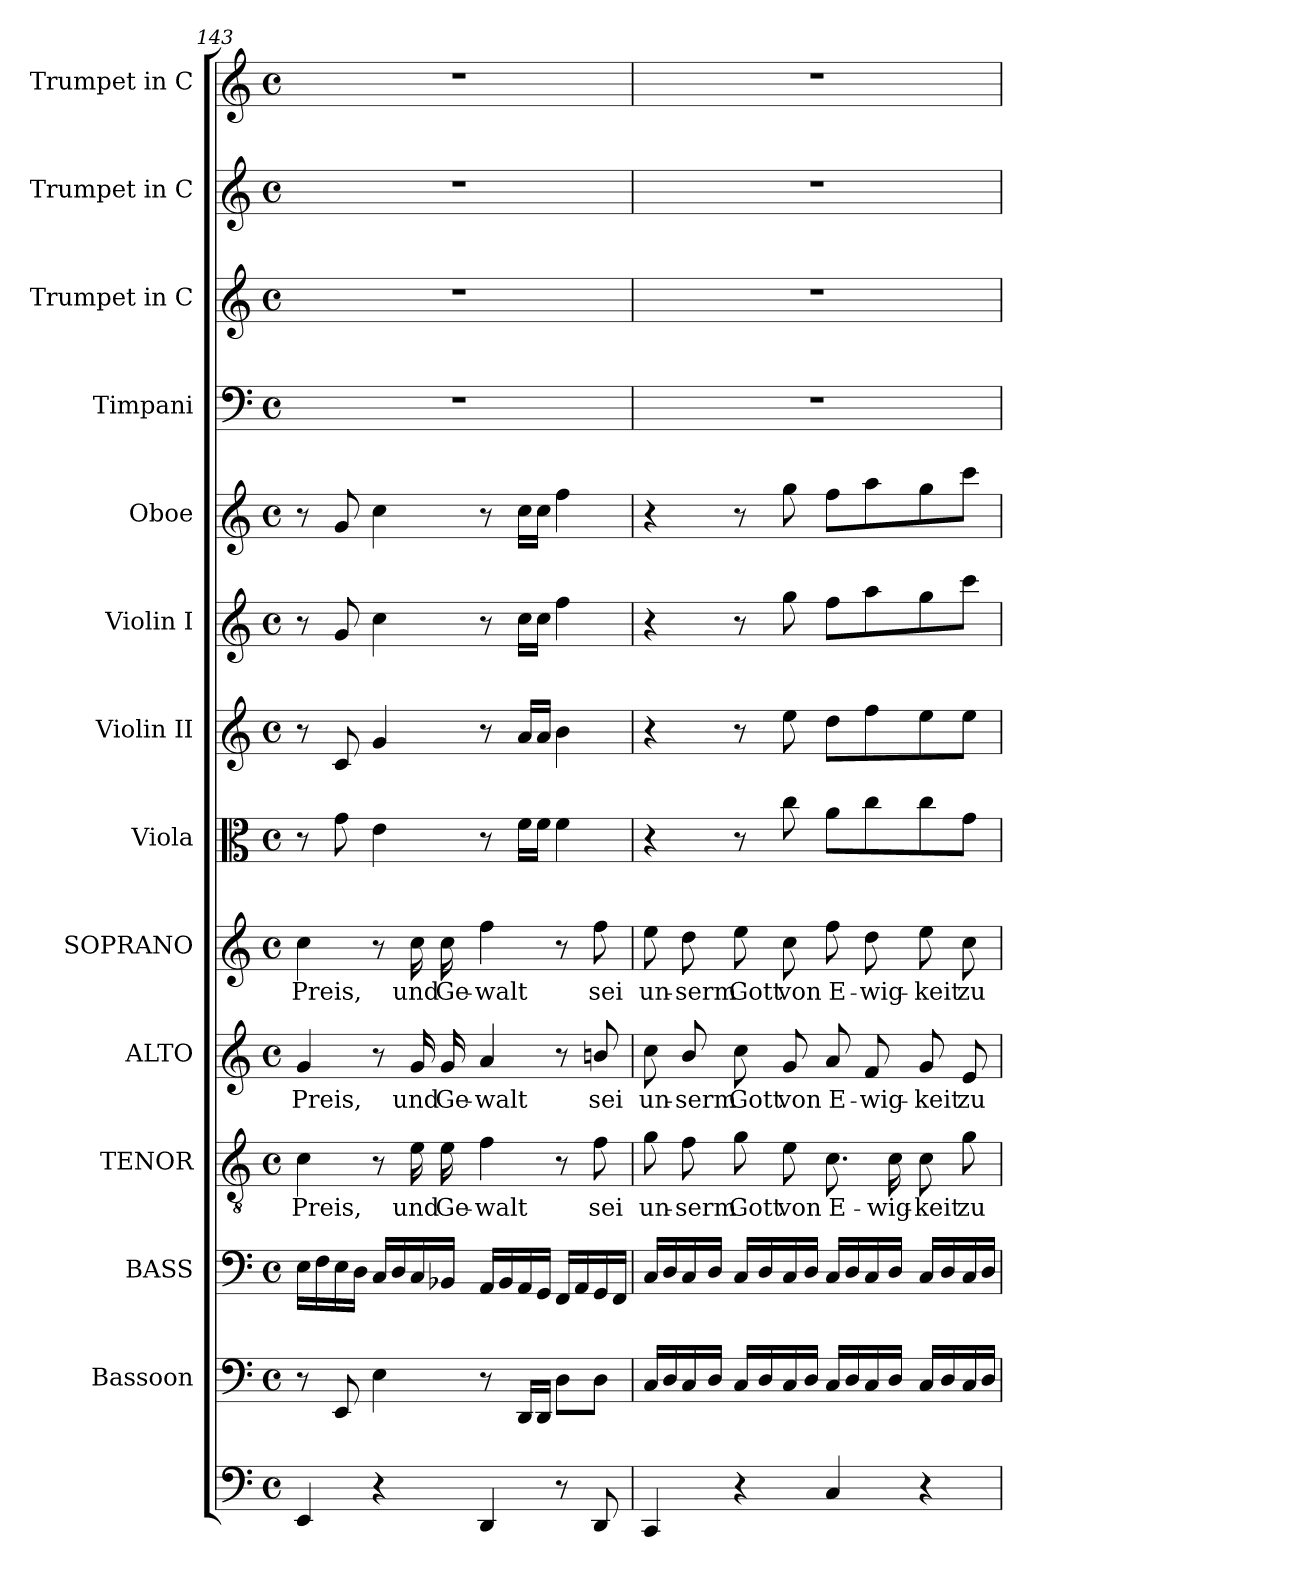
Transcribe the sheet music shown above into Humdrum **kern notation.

**kern	**kern	**kern	**kern	**text	**kern	**text	**kern	**text	**kern	**kern	**kern	**kern	**kern	**kern	**kern	**kern
*part14	*part13	*part12	*part11	*part11	*part10	*part10	*part9	*part9	*part8	*part7	*part6	*part5	*part4	*part3	*part2	*part1
*staff14	*staff13	*staff12	*staff11	*staff11	*staff10	*staff10	*staff9	*staff9	*staff8	*staff7	*staff6	*staff5	*staff4	*staff3	*staff2	*staff1
*	*I"Bassoon	*I"BASS	*I"TENOR	*	*I"ALTO	*	*I"SOPRANO	*	*I"Viola	*I"Violin II	*I"Violin I	*I"Oboe	*I"Timpani	*I"Trumpet in C	*I"Trumpet in C	*I"Trumpet in C
*	*	*	*	*	*I'Alto	*	*I'Soprano	*	*I'Viola	*I'Violin II	*I'Violin I	*I'Oboe	*I'Timp.	*	*	*
!!LO:PB:g=z
*clefF4	*clefF4	*clefF4	*clefGv2	*	*clefG2	*	*clefG2	*	*clefC3	*clefG2	*clefG2	*clefG2	*clefF4	*clefG2	*clefG2	*clefG2
*	*	*	*ITrd7c12	*	*	*	*	*	*	*	*	*	*	*	*	*
*k[]	*k[]	*k[]	*k[]	*	*k[]	*	*k[]	*	*k[]	*k[]	*k[]	*k[]	*k[]	*k[]	*k[]	*k[]
*C:	*C:	*C:	*C:	*	*C:	*	*C:	*	*C:	*C:	*C:	*C:	*C:	*C:	*C:	*C:
*M4/4	*M4/4	*M4/4	*M4/4	*	*M4/4	*	*M4/4	*	*M4/4	*M4/4	*M4/4	*M4/4	*M4/4	*M4/4	*M4/4	*M4/4
*met(c)	*met(c)	*met(c)	*met(c)	*	*met(c)	*	*met(c)	*	*met(c)	*met(c)	*met(c)	*met(c)	*met(c)	*met(c)	*met(c)	*met(c)
=143	=143	=143	=143	=143	=143	=143	=143	=143	=143	=143	=143	=143	=143	=143	=143	=143
!	!	!	!	!LO:LY:b:color=#000000	!	!	!	!	!	!	!	!	!	!	!	!
!	!	!	!	!	!	!LO:LY:b:color=#000000	!	!	!	!	!	!	!	!	!	!
!	!	!	!	!	!	!	!	!LO:LY:b:color=#000000	!	!	!	!	!	!	!	!
4EEi/	8r	16Ei\LL	4Ci\	Preis,	4gi/	Preis,	4cci\	Preis,	8r	8r	8r	8r	1r	1r	1r	1r
.	.	16Fi\	.	.	.	.	.	.	.	.	.	.	.	.	.	.
.	8EEi/	16Ei\	.	.	.	.	.	.	8gi\	8ci/	8gi/	8gi/	.	.	.	.
.	.	16Di\JJ	.	.	.	.	.	.	.	.	.	.	.	.	.	.
4r	4Ei\	16Ci/LL	8r	.	8r	.	8r	.	4ei\	4gi/	4cci\	4cci\	.	.	.	.
.	.	16Di/	.	.	.	.	.	.	.	.	.	.	.	.	.	.
!	!	!	!	!LO:LY:b:color=#000000	!	!	!	!	!	!	!	!	!	!	!	!
!	!	!	!	!	!	!LO:LY:b:color=#000000	!	!	!	!	!	!	!	!	!	!
!	!	!	!	!	!	!	!	!LO:LY:b:color=#000000	!	!	!	!	!	!	!	!
.	.	16Ci/	16Ei\	und	16gi/	und	16cci\	und	.	.	.	.	.	.	.	.
!	!	!	!	!LO:LY:b:color=#000000	!	!	!	!	!	!	!	!	!	!	!	!
!	!	!	!	!	!	!LO:LY:b:color=#000000	!	!	!	!	!	!	!	!	!	!
!	!	!	!	!	!	!	!	!LO:LY:b:color=#000000	!	!	!	!	!	!	!	!
.	.	16BB-Xi/JJ	16Ei\	Ge-	16gi/	Ge-	16cci\	Ge-	.	.	.	.	.	.	.	.
!	!	!	!	!LO:LY:b:color=#000000	!	!	!	!	!	!	!	!	!	!	!	!
!	!	!	!	!	!	!LO:LY:b:color=#000000	!	!	!	!	!	!	!	!	!	!
!	!	!	!	!	!	!	!	!LO:LY:b:color=#000000	!	!	!	!	!	!	!	!
4DDi/	8r	16AAi/LL	4Fi\	-walt	4ai/	-walt	4ffi\	-walt	8r	8r	8r	8r	.	.	.	.
.	.	16BB-i/	.	.	.	.	.	.	.	.	.	.	.	.	.	.
.	16DDi/LL	16AAi/	.	.	.	.	.	.	16fi\LL	16ai/LL	16cci\LL	16cci\LL	.	.	.	.
.	16DDi/JJ	16GGi/JJ	.	.	.	.	.	.	16fi\JJ	16ai/JJ	16cci\JJ	16cci\JJ	.	.	.	.
8r	8Di\L	16FFi/LL	8r	.	8r	.	8r	.	4fi\	4bi\	4ffi\	4ffi\	.	.	.	.
.	.	16AAi/	.	.	.	.	.	.	.	.	.	.	.	.	.	.
!	!	!	!	!LO:LY:b:color=#000000	!	!	!	!	!	!	!	!	!	!	!	!
!	!	!	!	!	!	!LO:LY:b:color=#000000	!	!	!	!	!	!	!	!	!	!
!	!	!	!	!	!	!	!	!LO:LY:b:color=#000000	!	!	!	!	!	!	!	!
8DDi/	8Di\J	16GGi/	8Fi\	sei	8bni/	sei	8ffi\	sei	.	.	.	.	.	.	.	.
.	.	16FFi/JJ	.	.	.	.	.	.	.	.	.	.	.	.	.	.
=144	=144	=144	=144	=144	=144	=144	=144	=144	=144	=144	=144	=144	=144	=144	=144	=144
!	!	!	!	!LO:LY:b:color=#000000	!	!	!	!	!	!	!	!	!	!	!	!
!	!	!	!	!	!	!LO:LY:b:color=#000000	!	!	!	!	!	!	!	!	!	!
!	!	!	!	!	!	!	!	!LO:LY:b:color=#000000	!	!	!	!	!	!	!	!
4CCi/	16Ci/LL	16Ci/LL	8Gi\	un-	8cci\	un-	8eei\	un-	4r	4r	4r	4r	1r	1r	1r	1r
.	16Di/	16Di/	.	.	.	.	.	.	.	.	.	.	.	.	.	.
!	!	!	!	!LO:LY:b:color=#000000	!	!	!	!	!	!	!	!	!	!	!	!
!	!	!	!	!	!	!LO:LY:b:color=#000000	!	!	!	!	!	!	!	!	!	!
!	!	!	!	!	!	!	!	!LO:LY:b:color=#000000	!	!	!	!	!	!	!	!
.	16Ci/	16Ci/	8Fi\	-serm	8bi/	-serm	8ddi\	-serm	.	.	.	.	.	.	.	.
.	16Di/JJ	16Di/JJ	.	.	.	.	.	.	.	.	.	.	.	.	.	.
!	!	!	!	!LO:LY:b:color=#000000	!	!	!	!	!	!	!	!	!	!	!	!
!	!	!	!	!	!	!LO:LY:b:color=#000000	!	!	!	!	!	!	!	!	!	!
!	!	!	!	!	!	!	!	!LO:LY:b:color=#000000	!	!	!	!	!	!	!	!
4r	16Ci/LL	16Ci/LL	8Gi\	Gott	8cci\	Gott	8eei\	Gott	8r	8r	8r	8r	.	.	.	.
.	16Di/	16Di/	.	.	.	.	.	.	.	.	.	.	.	.	.	.
!	!	!	!	!LO:LY:b:color=#000000	!	!	!	!	!	!	!	!	!	!	!	!
!	!	!	!	!	!	!LO:LY:b:color=#000000	!	!	!	!	!	!	!	!	!	!
!	!	!	!	!	!	!	!	!LO:LY:b:color=#000000	!	!	!	!	!	!	!	!
.	16Ci/	16Ci/	8Ei\	von	8gi/	von	8cci\	von	8cci\	8eei\	8ggi\	8ggi\	.	.	.	.
.	16Di/JJ	16Di/JJ	.	.	.	.	.	.	.	.	.	.	.	.	.	.
!	!	!	!	!LO:LY:b:color=#000000	!	!	!	!	!	!	!	!	!	!	!	!
!	!	!	!	!	!	!LO:LY:b:color=#000000	!	!	!	!	!	!	!	!	!	!
!	!	!	!	!	!	!	!	!LO:LY:b:color=#000000	!	!	!	!	!	!	!	!
4Ci/	16Ci/LL	16Ci/LL	8.Ci\	E-	8ai/	E-	8ffi\	E-	8ai\L	8ddi\L	8ffi\L	8ffi\L	.	.	.	.
.	16Di/	16Di/	.	.	.	.	.	.	.	.	.	.	.	.	.	.
!	!	!	!	!	!	!LO:LY:b:color=#000000	!	!	!	!	!	!	!	!	!	!
!	!	!	!	!	!	!	!	!LO:LY:b:color=#000000	!	!	!	!	!	!	!	!
.	16Ci/	16Ci/	.	.	8fi/	-wig-	8ddi\	-wig-	8cci\	8ffi\	8aai\	8aai\	.	.	.	.
!	!	!	!	!LO:LY:b:color=#000000	!	!	!	!	!	!	!	!	!	!	!	!
.	16Di/JJ	16Di/JJ	16Ci\	-wig-	.	.	.	.	.	.	.	.	.	.	.	.
!	!	!	!	!LO:LY:b:color=#000000	!	!	!	!	!	!	!	!	!	!	!	!
!	!	!	!	!	!	!LO:LY:b:color=#000000	!	!	!	!	!	!	!	!	!	!
!	!	!	!	!	!	!	!	!LO:LY:b:color=#000000	!	!	!	!	!	!	!	!
4r	16Ci/LL	16Ci/LL	8Ci\	-keit	8gi/	-keit	8eei\	-keit	8cci\	8eei\	8ggi\	8ggi\	.	.	.	.
.	16Di/	16Di/	.	.	.	.	.	.	.	.	.	.	.	.	.	.
!	!	!	!	!LO:LY:b:color=#000000	!	!	!	!	!	!	!	!	!	!	!	!
!	!	!	!	!	!	!LO:LY:b:color=#000000	!	!	!	!	!	!	!	!	!	!
!	!	!	!	!	!	!	!	!LO:LY:b:color=#000000	!	!	!	!	!	!	!	!
.	16Ci/	16Ci/	8Gi\	zu	8ei/	zu	8cci\	zu	8gi\J	8eei\J	8ccci\J	8ccci\J	.	.	.	.
.	16Di/JJ	16Di/JJ	.	.	.	.	.	.	.	.	.	.	.	.	.	.
=	=	=	=	=	=	=	=	=	=	=	=	=	=	=	=	=
*-	*-	*-	*-	*-	*-	*-	*-	*-	*-	*-	*-	*-	*-	*-	*-	*-
